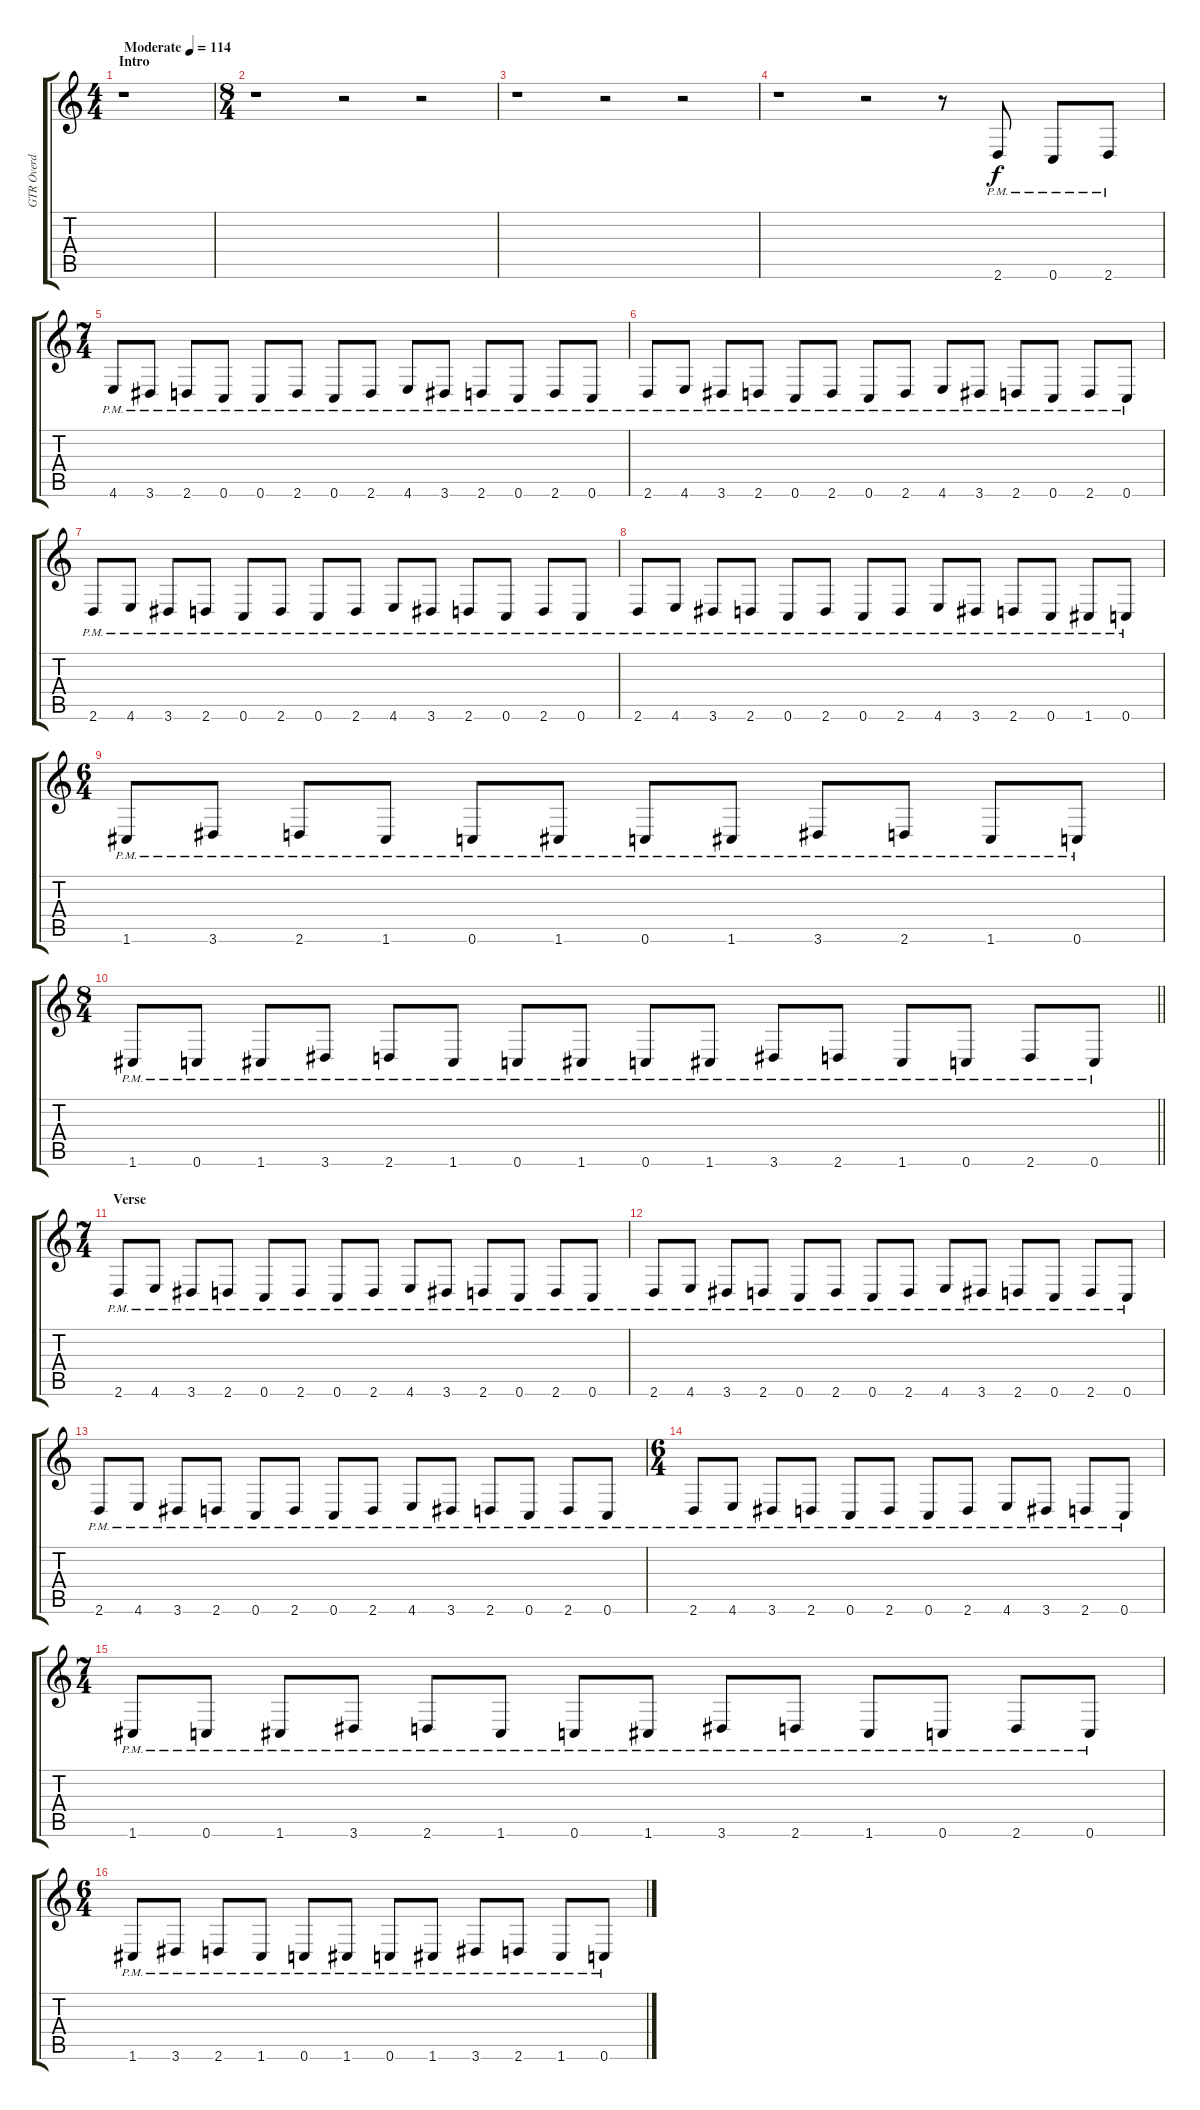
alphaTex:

\track ("GTR Overd 2" "GTR Overd ") {instrument overdrivenguitar}
\staff {score tabs}
\tuning (D4 A3 F3 C3 G2 C2) {hide}
\ts (4 4)
\section ("" "Intro")
\tempo (114 "Moderate")
\clef g2
\ks c
r.1{dy f instrument overdrivenguitar} |
\ts (8 4)
r.1 r.2 r.2 |
r.1 r.2 r.2 |
r.1 r.2 r.8 2.6{pm}.8 0.6{pm}.8 2.6{pm}.8 |
\ts (7 4)
4.6{pm}.8 3.6{pm}.8 2.6{pm}.8 0.6{pm}.8 0.6{pm}.8 2.6{pm}.8 0.6{pm}.8 2.6{pm}.8 4.6{pm}.8 3.6{pm}.8 2.6{pm}.8 0.6{pm}.8 2.6{pm}.8 0.6{pm}.8 |
2.6{pm}.8 4.6{pm}.8 3.6{pm}.8 2.6{pm}.8 0.6{pm}.8 2.6{pm}.8 0.6{pm}.8 2.6{pm}.8 4.6{pm}.8 3.6{pm}.8 2.6{pm}.8 0.6{pm}.8 2.6{pm}.8 0.6{pm}.8 |
2.6{pm}.8 4.6{pm}.8 3.6{pm}.8 2.6{pm}.8 0.6{pm}.8 2.6{pm}.8 0.6{pm}.8 2.6{pm}.8 4.6{pm}.8 3.6{pm}.8 2.6{pm}.8 0.6{pm}.8 2.6{pm}.8 0.6{pm}.8 |
2.6{pm}.8 4.6{pm}.8 3.6{pm}.8 2.6{pm}.8 0.6{pm}.8 2.6{pm}.8 0.6{pm}.8 2.6{pm}.8 4.6{pm}.8 3.6{pm}.8 2.6{pm}.8 0.6{pm}.8 1.6{pm}.8 0.6{pm}.8 |
\ts (6 4)
1.6{pm}.8 3.6{pm}.8 2.6{pm}.8 1.6{pm}.8 0.6{pm}.8 1.6{pm}.8 0.6{pm}.8 1.6{pm}.8 3.6{pm}.8 2.6{pm}.8 1.6{pm}.8 0.6{pm}.8 |
\ts (8 4)
\barLineRight lightlight
1.6{pm}.8 0.6{pm}.8 1.6{pm}.8 3.6{pm}.8 2.6{pm}.8 1.6{pm}.8 0.6{pm}.8 1.6{pm}.8 0.6{pm}.8 1.6{pm}.8 3.6{pm}.8 2.6{pm}.8 1.6{pm}.8 0.6{pm}.8 2.6{pm}.8 0.6{pm}.8 |
\ts (7 4)
\section ("" "Verse")
2.6{pm}.8 4.6{pm}.8 3.6{pm}.8 2.6{pm}.8 0.6{pm}.8 2.6{pm}.8 0.6{pm}.8 2.6{pm}.8 4.6{pm}.8 3.6{pm}.8 2.6{pm}.8 0.6{pm}.8 2.6{pm}.8 0.6{pm}.8 |
2.6{pm}.8 4.6{pm}.8 3.6{pm}.8 2.6{pm}.8 0.6{pm}.8 2.6{pm}.8 0.6{pm}.8 2.6{pm}.8 4.6{pm}.8 3.6{pm}.8 2.6{pm}.8 0.6{pm}.8 2.6{pm}.8 0.6{pm}.8 |
2.6{pm}.8 4.6{pm}.8 3.6{pm}.8 2.6{pm}.8 0.6{pm}.8 2.6{pm}.8 0.6{pm}.8 2.6{pm}.8 4.6{pm}.8 3.6{pm}.8 2.6{pm}.8 0.6{pm}.8 2.6{pm}.8 0.6{pm}.8 |
\ts (6 4)
2.6{pm}.8 4.6{pm}.8 3.6{pm}.8 2.6{pm}.8 0.6{pm}.8 2.6{pm}.8 0.6{pm}.8 2.6{pm}.8 4.6{pm}.8 3.6{pm}.8 2.6{pm}.8 0.6{pm}.8 |
\ts (7 4)
1.6{pm}.8 0.6{pm}.8 1.6{pm}.8 3.6{pm}.8 2.6{pm}.8 1.6{pm}.8 0.6{pm}.8 1.6{pm}.8 3.6{pm}.8 2.6{pm}.8 1.6{pm}.8 0.6{pm}.8 2.6{pm}.8 0.6{pm}.8 |
\ts (6 4)
1.6{pm}.8 3.6{pm}.8 2.6{pm}.8 1.6{pm}.8 0.6{pm}.8 1.6{pm}.8 0.6{pm}.8 1.6{pm}.8 3.6{pm}.8 2.6{pm}.8 1.6{pm}.8 0.6{pm}.8
